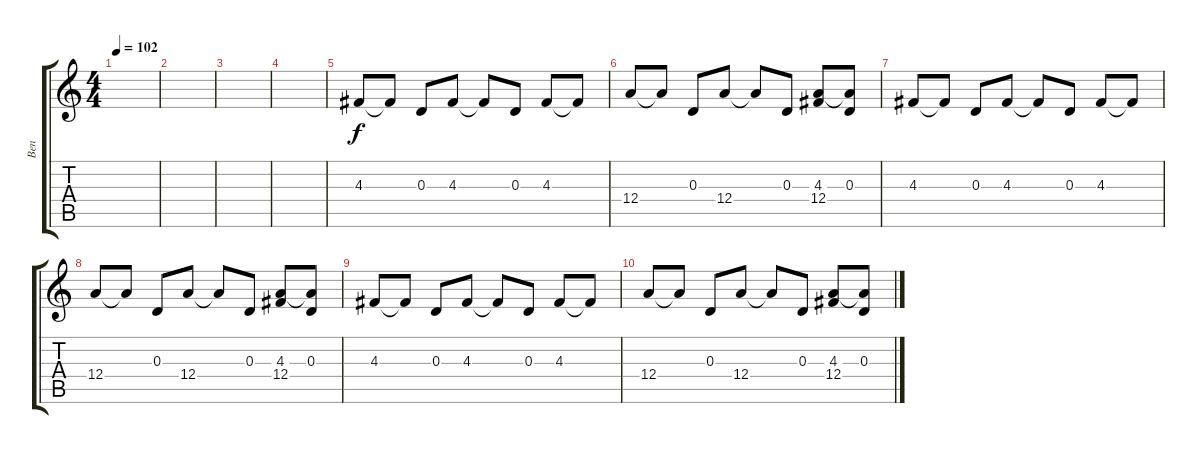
\track ("Ben" "Ben") {instrument electricguitarjazz}
\staff {score tabs}
\tuning (B3 Gb3 D3 A2 E2 B1) {hide}
\ts (4 4)
\tempo 102
\clef g2
\ks c
|
|
|
|
4.3.8 4.3{t}.8 0.3.8 4.3.8 4.3{t}.8 0.3.8 4.3.8 4.3{t}.8 |
12.4.8 12.4{t}.8 0.3.8 12.4.8 12.4{t}.8 0.3.8 (4.3 12.4).8 (0.3 12.4{t}).8 |
4.3.8 4.3{t}.8 0.3.8 4.3.8 4.3{t}.8 0.3.8 4.3.8 4.3{t}.8 |
12.4.8 12.4{t}.8 0.3.8 12.4.8 12.4{t}.8 0.3.8 (4.3 12.4).8 (0.3 12.4{t}).8 |
4.3.8 4.3{t}.8 0.3.8 4.3.8 4.3{t}.8 0.3.8 4.3.8 4.3{t}.8 |
12.4.8 12.4{t}.8 0.3.8 12.4.8 12.4{t}.8 0.3.8 (4.3 12.4).8 (0.3 12.4{t}).8
